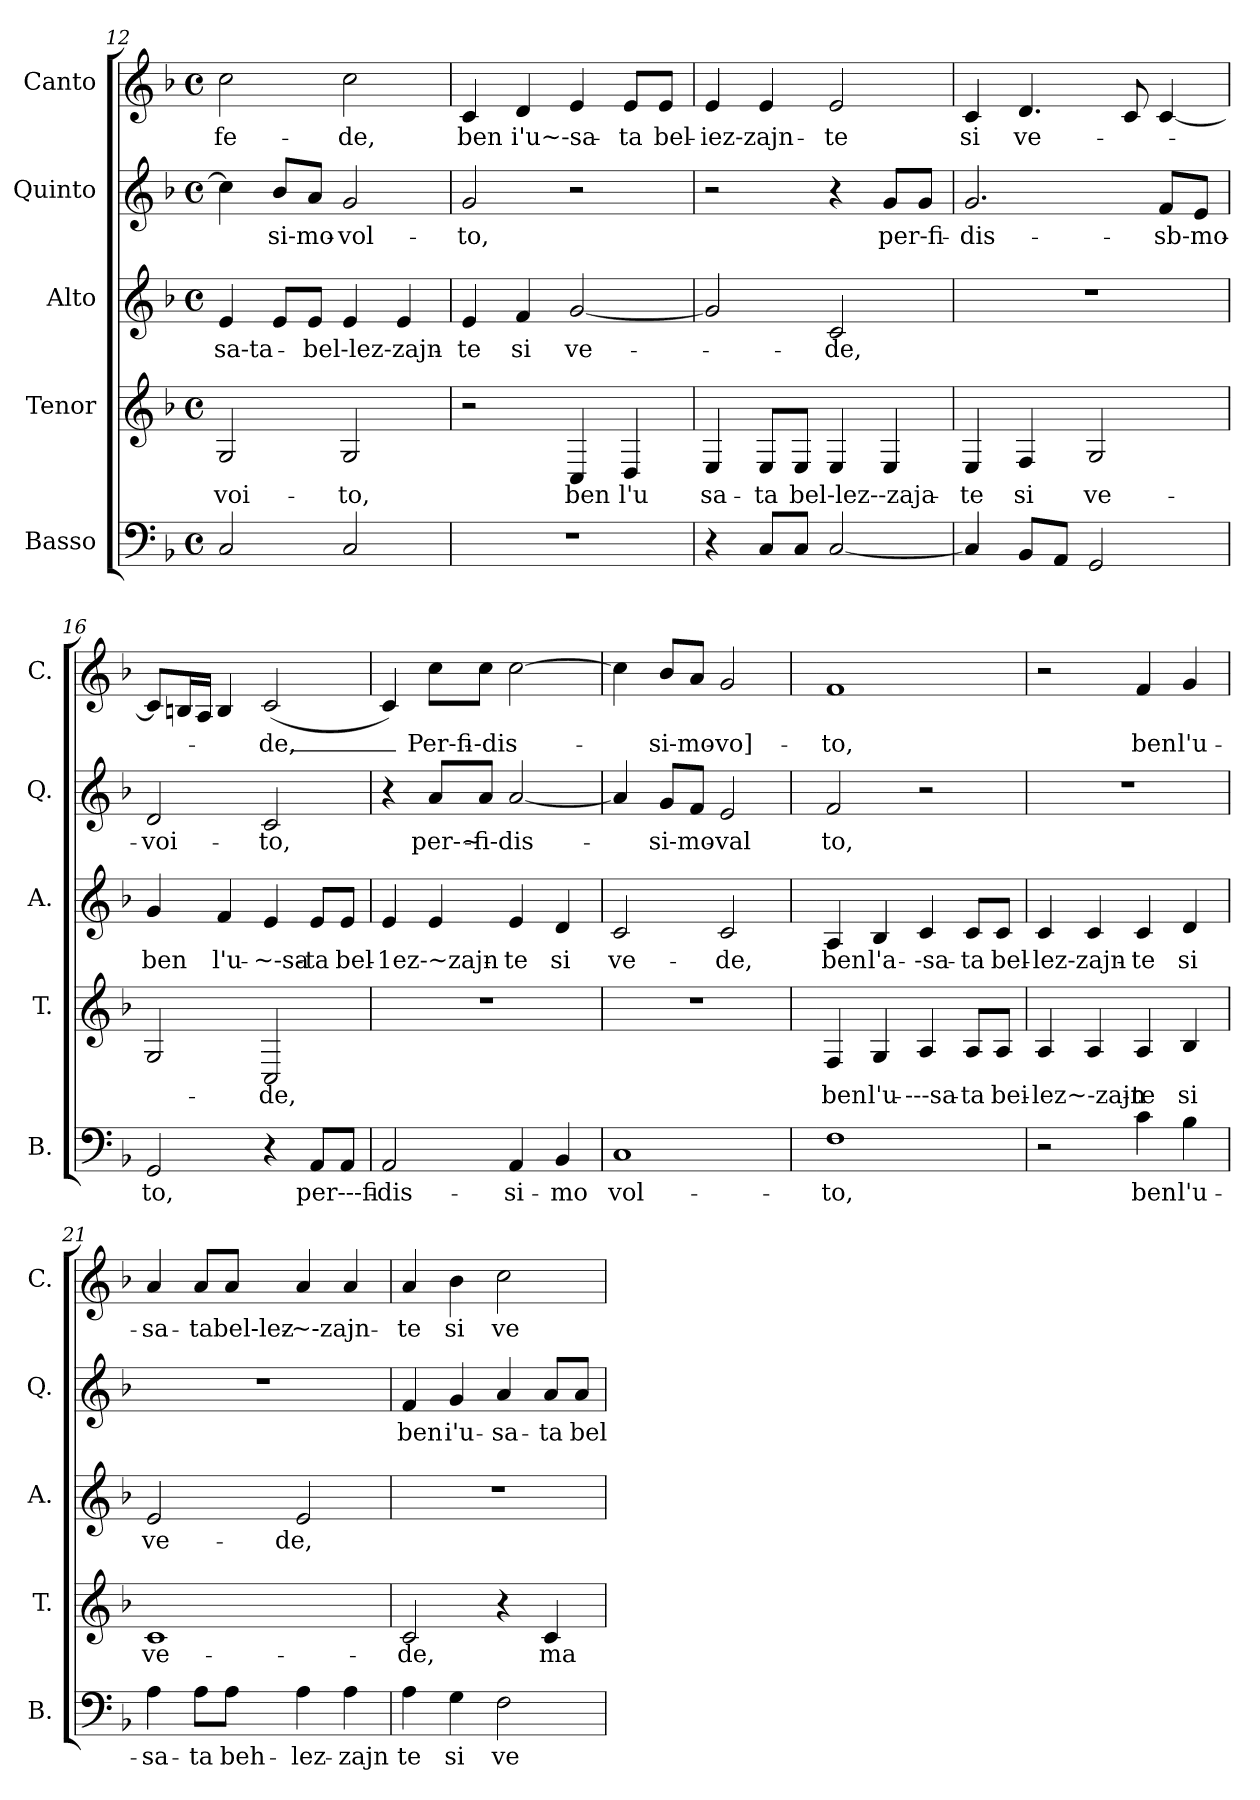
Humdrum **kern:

**kern	**text	**kern	**text	**kern	**text	**kern	**text	**kern	**text
*part5	*part5	*part4	*part4	*part3	*part3	*part2	*part2	*part1	*part1
*staff5	*staff5	*staff4	*staff4	*staff3	*staff3	*staff2	*staff2	*staff1	*staff1
*I"Basso	*	*I"Tenor	*	*I"Alto	*	*I"Quinto	*	*I"Canto	*
*I'B.	*	*I'T.	*	*I'A.	*	*I'Q.	*	*I'C.	*
!!LO:PB:g=z
*clefF4	*	*clefG2	*	*clefG2	*	*clefG2	*	*clefG2	*
*k[b-]	*	*k[b-]	*	*k[b-]	*	*k[b-]	*	*k[b-]	*
*F:	*	*F:	*	*F:	*	*F:	*	*F:	*
*M4/4	*	*M4/4	*	*M4/4	*	*M4/4	*	*M4/4	*
*met(c)	*	*met(c)	*	*met(c)	*	*met(c)	*	*met(c)	*
=12	=12	=12	=12	=12	=12	=12	=12	=12	=12
!	!	!	!LO:LY:b	!	!LO:LY:b	!	!	!	!LO:LY:b
2C/	.	2G/	-voi-	4e/	-sa-ta-	4cc\]	.	2cc\	-fe-
!	!	!	!	!	!	!	!LO:LY:b	!	!
.	.	.	.	8e/L	.	8b-/L	-si-mo-	.	.
!	!	!	!	!	!LO:LY:b	!	!	!	!
.	.	.	.	8e/J	-bel-lez-zajn-	8a/J	.	.	.
!	!	!	!LO:LY:b	!	!	!	!LO:LY:b	!	!LO:LY:b
2C/	.	2G/	-to,	4e/	.	2g/	-vol-	2cc\	-de,
.	.	.	.	4e/	.	.	.	.	.
=13	=13	=13	=13	=13	=13	=13	=13	=13	=13
!	!	!	!	!	!LO:LY:b	!	!LO:LY:b	!	!LO:LY:b
1r	.	2r	.	4e/	-te	2g/	-to,	4c/	-ben
!	!	!	!	!	!LO:LY:b	!	!	!	!LO:LY:b
.	.	.	.	4f/	-si	.	.	4d/	-i'u~-sa-
!	!	!	!LO:LY:b	!	!LO:LY:b	!	!	!	!
.	.	4C/	-ben	[2g/	-ve-	2r	.	4e/	.
!	!	!	!LO:LY:b	!	!	!	!	!	!LO:LY:b
.	.	4D/	-l'u	.	.	.	.	8e/L	-ta
!	!	!	!	!	!	!	!	!	!LO:LY:b
.	.	.	.	.	.	.	.	8e/J	-bel-
=14	=14	=14	=14	=14	=14	=14	=14	=14	=14
!	!	!	!LO:LY:b	!	!	!	!	!	!LO:LY:b
4r	.	4E/	-sa-	2g/]	.	2r	.	4e/	-iez-zajn-
!	!	!	!LO:LY:b	!	!	!	!	!	!
8C/L	.	8E/L	-ta	.	.	.	.	4e/	.
!	!	!	!LO:LY:b	!	!	!	!	!	!
8C/J	.	8E/J	-bel-lez--zaja-	.	.	.	.	.	.
!	!	!	!	!	!LO:LY:b	!	!	!	!LO:LY:b
[2C/	.	4E/	.	2c/	-de,	4r	.	2e/	-te
!	!	!	!	!	!	!	!LO:LY:b	!	!
.	.	4E/	.	.	.	8g/L	-per-fi-	.	.
.	.	.	.	.	.	8g/J	.	.	.
=15	=15	=15	=15	=15	=15	=15	=15	=15	=15
!	!	!	!LO:LY:b	!	!	!	!LO:LY:b	!	!LO:LY:b
4C/]	.	4E/	-te	1r	.	2.g/	-dis-	4c/	-si
!	!	!	!LO:LY:b	!	!	!	!	!	!LO:LY:b
8BB-/L	.	4F/	-si	.	.	.	.	4.d/	-ve-
8AA/J	.	.	.	.	.	.	.	.	.
!	!	!	!LO:LY:b	!	!	!	!	!	!
2GG/	.	2G/	-ve-	.	.	.	.	.	.
.	.	.	.	.	.	.	.	8c/	.
!	!	!	!	!	!	!	!LO:LY:b	!	!
.	.	.	.	.	.	8f/L	-sb-mo-	[4c/	.
.	.	.	.	.	.	8e/J	.	.	.
=16	=16	=16	=16	=16	=16	=16	=16	=16	=16
!	!LO:LY:b	!	!	!	!LO:LY:b	!	!LO:LY:b	!	!
2GG/	-to,	2G/	.	4g/	-ben	2d/	-voi-	8c/L]	.
.	.	.	.	.	.	.	.	16Bn/L	.
.	.	.	.	.	.	.	.	16A/JJ	.
!	!	!	!	!	!LO:LY:b	!	!	!	!
.	.	.	.	4f/	-l'u-	.	.	4B/	.
!	!	!	!LO:LY:b	!	!LO:LY:b	!	!LO:LY:b	!	!LO:LY:b
4r	.	2C/	-de,	4e/	-~-sa-	2c/	-to,	(<2c/	-de,_
!	!LO:LY:b	!	!	!	!LO:LY:b	!	!	!	!
8AA/L	-per---fi-	.	.	8e/L	-ta	.	.	.	.
!	!	!	!	!	!LO:LY:b	!	!	!	!
8AA/J	.	.	.	8e/J	-bel-	.	.	.	.
!!LO:LB:g=z
=17	=17	=17	=17	=17	=17	=17	=17	=17	=17
!	!LO:LY:b	!	!	!	!LO:LY:b	!	!	!	!
2AA/	-dis-	1r	.	4e/	-1ez-~zajn-	4r	.	4c/)	.
!	!	!	!	!	!	!	!LO:LY:b	!	!LO:LY:b
.	.	.	.	4e/	.	8a/L	-per-~-	8cc\L	-Per-fi-
!	!	!	!	!	!	!	!LO:LY:b	!	!LO:LY:b
.	.	.	.	.	.	8a/J	-fi-dis-	8cc\J	--dis-
!	!LO:LY:b	!	!	!	!LO:LY:b	!	!	!	!
4AA/	-si-	.	.	4e/	-te	[2a/	.	[2cc\	.
!	!LO:LY:b	!	!	!	!LO:LY:b	!	!	!	!
4BB-/	-mo	.	.	4d/	-si	.	.	.	.
=18	=18	=18	=18	=18	=18	=18	=18	=18	=18
!	!LO:LY:b	!	!	!	!LO:LY:b	!	!	!	!
1C	-vol-	1r	.	2c/	-ve-	4a/]	.	4cc\]	.
!	!	!	!	!	!	!	!LO:LY:b	!	!LO:LY:b
.	.	.	.	.	.	8g/L	-si-mo-	8b-/L	-si-mo-
.	.	.	.	.	.	8f/J	.	8a/J	.
!	!	!	!	!	!LO:LY:b	!	!LO:LY:b	!	!LO:LY:b
.	.	.	.	2c/	-de,	2e/	-val	2g/	-vo]-
=19	=19	=19	=19	=19	=19	=19	=19	=19	=19
!	!LO:LY:b	!	!LO:LY:b	!	!LO:LY:b	!	!LO:LY:b	!	!LO:LY:b
1F	-to,	4F/	-ben	4A/	-ben	2f/	-to,	1f	-to,
!	!	!	!LO:LY:b	!	!LO:LY:b	!	!	!	!
.	.	4G/	-l'u-	4B-/	-l'a-	.	.	.	.
!	!	!	!LO:LY:b	!	!LO:LY:b	!	!	!	!
.	.	4A/	----sa-	4c/	--sa-	2r	.	.	.
!	!	!	!LO:LY:b	!	!LO:LY:b	!	!	!	!
.	.	8A/L	-ta	8c/L	-ta	.	.	.	.
!	!	!	!LO:LY:b	!	!LO:LY:b	!	!	!	!
.	.	8A/J	-bei-	8c/J	-bel-	.	.	.	.
=20	=20	=20	=20	=20	=20	=20	=20	=20	=20
!	!	!	!LO:LY:b	!	!LO:LY:b	!	!	!	!
2r	.	4A/	-lez~-zajn-	4c/	-lez-zajn-	1r	.	2r	.
.	.	4A/	.	4c/	.	.	.	.	.
!	!LO:LY:b	!	!LO:LY:b	!	!LO:LY:b	!	!	!	!LO:LY:b
4c\	-ben	4A/	-te	4c/	-te	.	.	4f/	-ben
!	!LO:LY:b	!	!LO:LY:b	!	!LO:LY:b	!	!	!	!LO:LY:b
4B-\	-l'u-	4B-/	-si	4d/	-si	.	.	4g/	-l'u-
=21	=21	=21	=21	=21	=21	=21	=21	=21	=21
!	!LO:LY:b	!	!LO:LY:b	!	!LO:LY:b	!	!	!	!LO:LY:b
4A\	-sa-	1c	-ve-	2e/	-ve-	1r	.	4a/	-sa-
!	!LO:LY:b	!	!	!	!	!	!	!	!LO:LY:b
8A\L	-ta	.	.	.	.	.	.	8a/L	-ta
!	!LO:LY:b	!	!	!	!	!	!	!	!LO:LY:b
8A\J	-beh--	.	.	.	.	.	.	8a/J	-bel-lez-
!	!LO:LY:b	!	!	!	!LO:LY:b	!	!	!	!LO:LY:b
4A\	-lez--	.	.	2e/	-de,	.	.	4a/	-~-zajn-
!	!LO:LY:b	!	!	!	!	!	!	!	!
4A\	-zajn	.	.	.	.	.	.	4a/	.
!!LO:PB:g=z
=22	=22	=22	=22	=22	=22	=22	=22	=22	=22
!	!LO:LY:b	!	!LO:LY:b	!	!	!	!LO:LY:b	!	!LO:LY:b
4A\	-te	2c/	-de,	1r	.	4f/	-ben	4a/	-te
!	!LO:LY:b	!	!	!	!	!	!LO:LY:b	!	!LO:LY:b
4G\	-si	.	.	.	.	4g/	-i'u-	4b-\	-si
!	!LO:LY:b	!	!	!	!	!	!LO:LY:b	!	!LO:LY:b
2F\	-ve-	4r	.	.	.	4a/	-sa-	2cc\	-ve-
!	!	!	!LO:LY:b	!	!	!	!LO:LY:b	!	!
.	.	4c/	-ma	.	.	8a/L	-ta	.	.
!	!	!	!	!	!	!	!LO:LY:b	!	!
.	.	.	.	.	.	8a/J	-bel-	.	.
=	=	=	=	=	=	=	=	=	=
*-	*-	*-	*-	*-	*-	*-	*-	*-	*-
